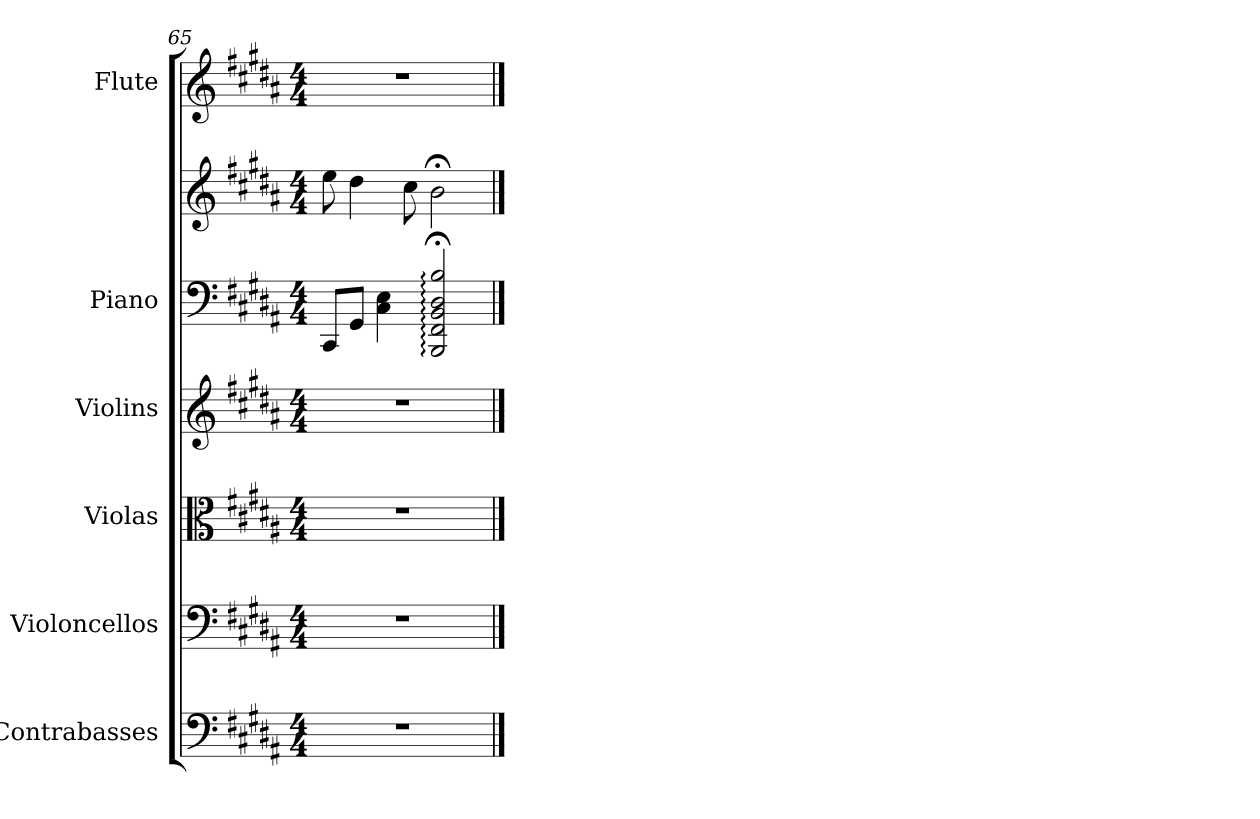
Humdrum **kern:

**kern	**kern	**kern	**kern	**kern	**kern	**kern
*part6	*part5	*part4	*part3	*part2	*part2	*part1
*staff7	*staff6	*staff5	*staff4	*staff3	*staff2	*staff1
*I"Contrabasses	*I"Violoncellos	*I"Violas	*I"Violins	*I"Piano	*	*I"Flute
*I'Cbs.	*I'Vcs.	*I'Vlas.	*I'Vlns.	*I'Pno.	*	*I'Fl.
!!LO:LB:g=z
*clefF4	*clefF4	*clefC3	*clefG2	*clefF4	*clefG2	*clefG2
*ITrd7c12	*	*	*	*	*	*
*k[f#c#g#d#a#]	*k[f#c#g#d#a#]	*k[f#c#g#d#a#]	*k[f#c#g#d#a#]	*k[f#c#g#d#a#]	*k[f#c#g#d#a#]	*k[f#c#g#d#a#]
*M4/4	*M4/4	*M4/4	*M4/4	*M4/4	*M4/4	*M4/4
=65	=65	=65	=65	=65	=65	=65
1r	1r	1r	1r	8CC#/L	8ee\	1r
.	.	.	.	8GG#/J	4dd#\	.
.	.	.	.	4C#\ 4E\	.	.
.	.	.	.	.	8cc#\	.
.	.	.	.	2BBB/;<: 2FF#/;<: 2BB/;<: 2D#/;<: 2B/;<:	2b;<\	.
==	==	==	==	==	==	==
*-	*-	*-	*-	*-	*-	*-
